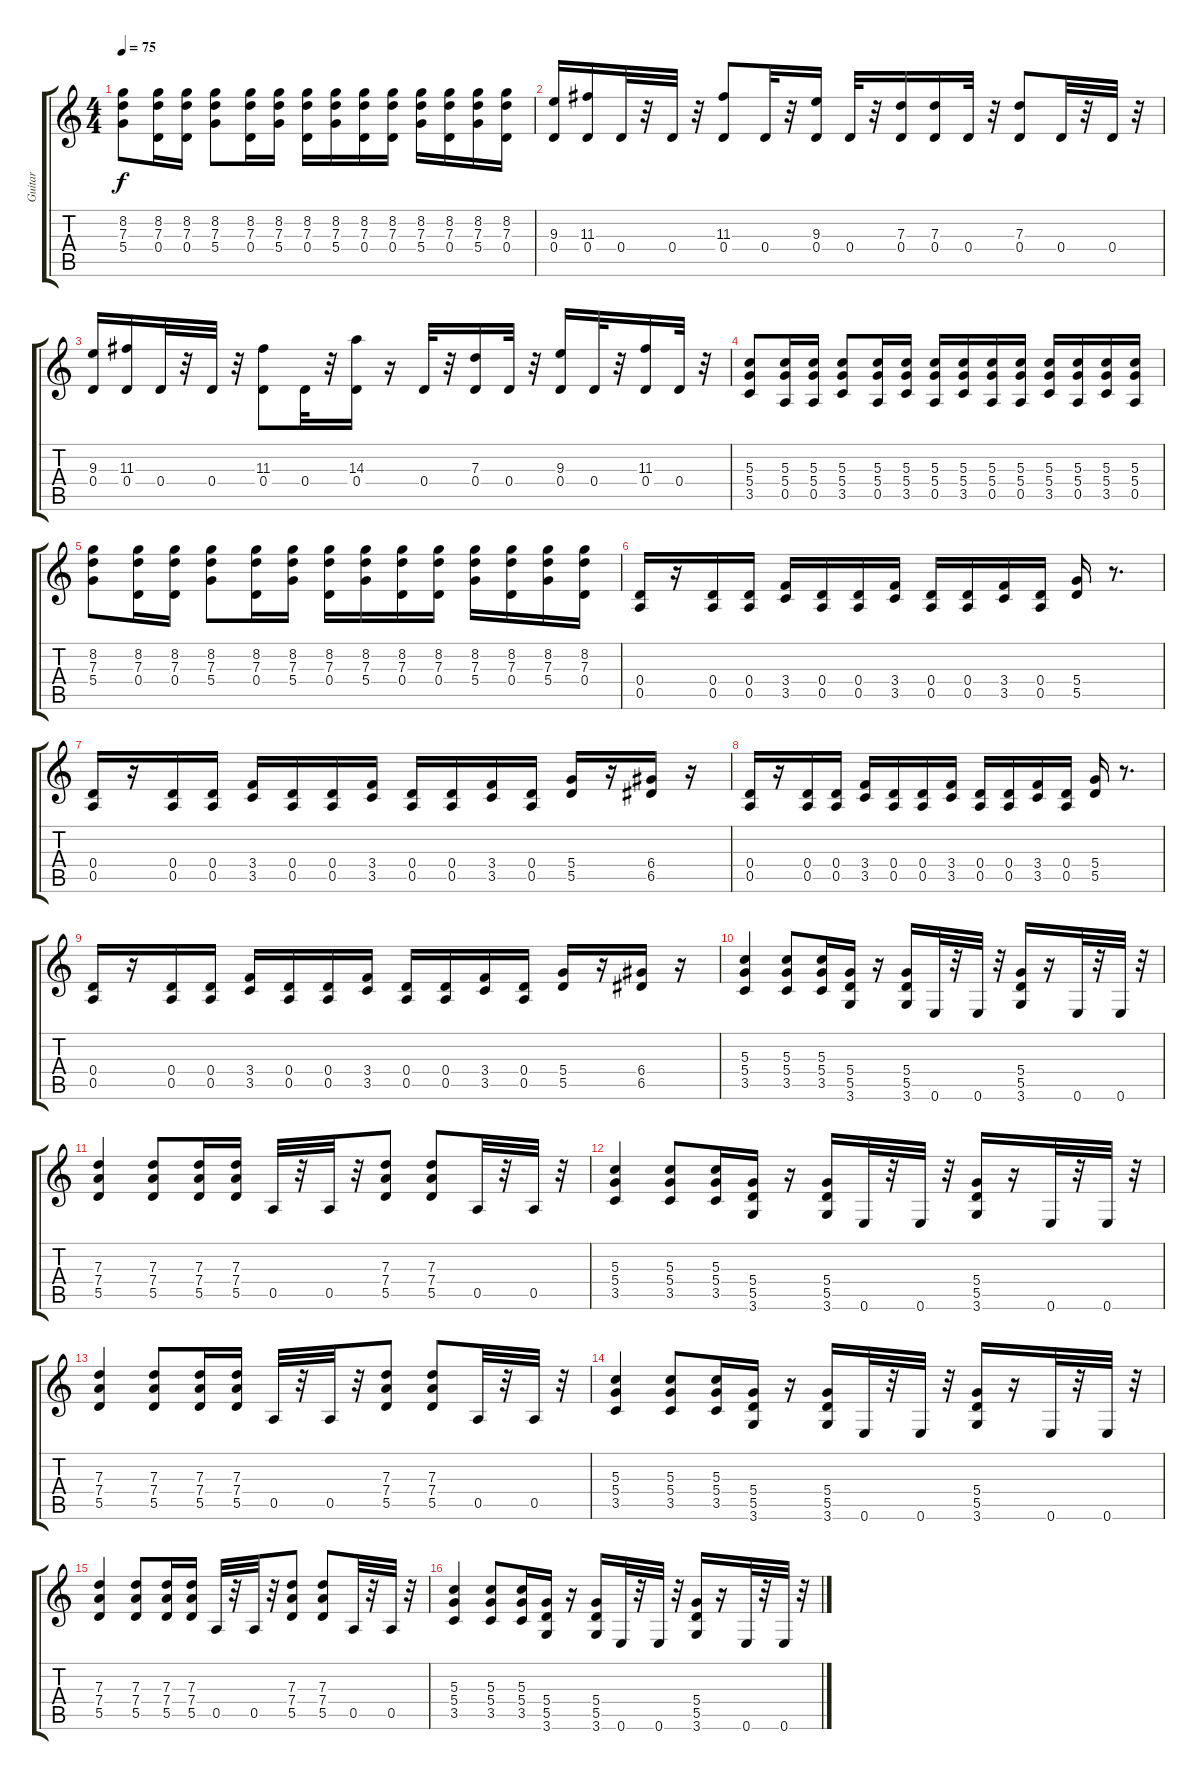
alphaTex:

\track ("Guitar" "Guitar") {instrument overdrivenguitar}
\staff {score tabs}
\tuning (E4 B3 G3 D3 A2 E2) {hide}
\ts (4 4)
\tempo 75
\clef g2
\ks c
(8.2 7.3 5.4).8{dy f} (8.2 7.3 0.4).16 (8.2 7.3 0.4).16 (8.2 7.3 5.4).8 (8.2 7.3 0.4).16 (8.2 7.3 5.4).16 (8.2 7.3 0.4).16 (8.2 7.3 5.4).16 (8.2 7.3 0.4).16 (8.2 7.3 0.4).16 (8.2 7.3 5.4).16 (8.2 7.3 0.4).16 (8.2 7.3 5.4).16 (8.2 7.3 0.4).16 |
(9.3 0.4).16{instrument overdrivenguitar} (11.3 0.4).16 0.4.32 r.32 0.4.32 r.32 (11.3 0.4).8 0.4.32 r.32 (9.3 0.4).16 0.4.32 r.32 (7.3 0.4).16 (7.3 0.4).16 0.4.32 r.32 (7.3 0.4).8 0.4.32 r.32 0.4.32 r.32 |
(9.3 0.4).16 (11.3 0.4).16 0.4.32 r.32 0.4.32 r.32 (11.3 0.4).8 0.4.32 r.32 (14.3 0.4).16 r.16 0.4.32 r.32 (7.3 0.4).16 0.4.32 r.32 (9.3 0.4).16 0.4.32 r.32 (11.3 0.4).16 0.4.32 r.32 |
(5.3 5.4 3.5).8 (5.3 5.4 0.5).16 (5.3 5.4 0.5).16 (5.3 5.4 3.5).8 (5.3 5.4 0.5).16 (5.3 5.4 3.5).16 (5.3 5.4 0.5).16 (5.3 5.4 3.5).16 (5.3 5.4 0.5).16 (5.3 5.4 0.5).16 (5.3 5.4 3.5).16 (5.3 5.4 0.5).16 (5.3 5.4 3.5).16 (5.3 5.4 0.5).16 |
(8.2 7.3 5.4).8 (8.2 7.3 0.4).16 (8.2 7.3 0.4).16 (8.2 7.3 5.4).8 (8.2 7.3 0.4).16 (8.2 7.3 5.4).16 (8.2 7.3 0.4).16 (8.2 7.3 5.4).16 (8.2 7.3 0.4).16 (8.2 7.3 0.4).16 (8.2 7.3 5.4).16 (8.2 7.3 0.4).16 (8.2 7.3 5.4).16 (8.2 7.3 0.4).16 |
(0.4 0.5).16 r.16 (0.4 0.5).16 (0.4 0.5).16 (3.4 3.5).16 (0.4 0.5).16 (0.4 0.5).16 (3.4 3.5).16 (0.4 0.5).16 (0.4 0.5).16 (3.4 3.5).16 (0.4 0.5).16 (5.4 5.5).16 r.8{d} |
(0.4 0.5).16 r.16 (0.4 0.5).16 (0.4 0.5).16 (3.4 3.5).16 (0.4 0.5).16 (0.4 0.5).16 (3.4 3.5).16 (0.4 0.5).16 (0.4 0.5).16 (3.4 3.5).16 (0.4 0.5).16 (5.4 5.5).16 r.16 (6.4 6.5).16 r.16 |
(0.4 0.5).16 r.16 (0.4 0.5).16 (0.4 0.5).16 (3.4 3.5).16 (0.4 0.5).16 (0.4 0.5).16 (3.4 3.5).16 (0.4 0.5).16 (0.4 0.5).16 (3.4 3.5).16 (0.4 0.5).16 (5.4 5.5).16 r.8{d} |
(0.4 0.5).16 r.16 (0.4 0.5).16 (0.4 0.5).16 (3.4 3.5).16 (0.4 0.5).16 (0.4 0.5).16 (3.4 3.5).16 (0.4 0.5).16 (0.4 0.5).16 (3.4 3.5).16 (0.4 0.5).16 (5.4 5.5).16 r.16 (6.4 6.5).16 r.16 |
(5.3 5.4 3.5).4 (5.3 5.4 3.5).8 (5.3 5.4 3.5).16 (5.4 5.5 3.6).16 r.16 (5.4 5.5 3.6).16 0.6.32 r.32 0.6.32 r.32 (5.4 5.5 3.6).16 r.16 0.6.32 r.32 0.6.32 r.32 |
(7.3 7.4 5.5).4 (7.3 7.4 5.5).8 (7.3 7.4 5.5).16 (7.3 7.4 5.5).16 0.5.32 r.32 0.5.32 r.32 (7.3 7.4 5.5).8 (7.3 7.4 5.5).8 0.5.32 r.32 0.5.32 r.32 |
(5.3 5.4 3.5).4 (5.3 5.4 3.5).8 (5.3 5.4 3.5).16 (5.4 5.5 3.6).16 r.16 (5.4 5.5 3.6).16 0.6.32 r.32 0.6.32 r.32 (5.4 5.5 3.6).16 r.16 0.6.32 r.32 0.6.32 r.32 |
(7.3 7.4 5.5).4 (7.3 7.4 5.5).8 (7.3 7.4 5.5).16 (7.3 7.4 5.5).16 0.5.32 r.32 0.5.32 r.32 (7.3 7.4 5.5).8 (7.3 7.4 5.5).8 0.5.32 r.32 0.5.32 r.32 |
(5.3 5.4 3.5).4 (5.3 5.4 3.5).8 (5.3 5.4 3.5).16 (5.4 5.5 3.6).16 r.16 (5.4 5.5 3.6).16 0.6.32 r.32 0.6.32 r.32 (5.4 5.5 3.6).16 r.16 0.6.32 r.32 0.6.32 r.32 |
(7.3 7.4 5.5).4 (7.3 7.4 5.5).8 (7.3 7.4 5.5).16 (7.3 7.4 5.5).16 0.5.32 r.32 0.5.32 r.32 (7.3 7.4 5.5).8 (7.3 7.4 5.5).8 0.5.32 r.32 0.5.32 r.32 |
(5.3 5.4 3.5).4 (5.3 5.4 3.5).8 (5.3 5.4 3.5).16 (5.4 5.5 3.6).16 r.16 (5.4 5.5 3.6).16 0.6.32 r.32 0.6.32 r.32 (5.4 5.5 3.6).16 r.16 0.6.32 r.32 0.6.32 r.32
